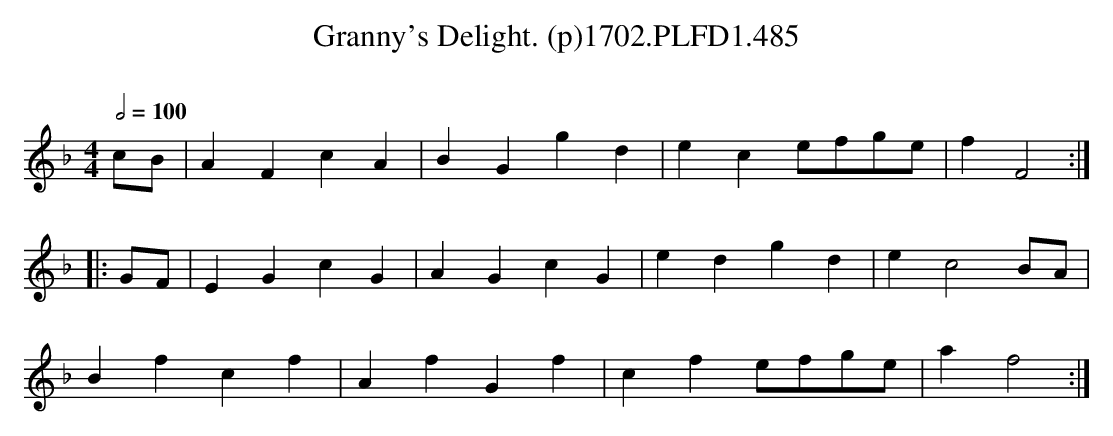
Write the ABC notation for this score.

X:1
T:Granny's Delight. (p)1702.PLFD1.485
M:4/4
L:1/4
Q:1/2=100
O:
K:F
c/B/|AFcA|BGgd|ece/f/g/e/|fF2:|
|:G/F/|EGcG|AGcG|edgd|ec2B/A/|
Bfcf|AfGf|cfe/f/g/e/|af2:|
